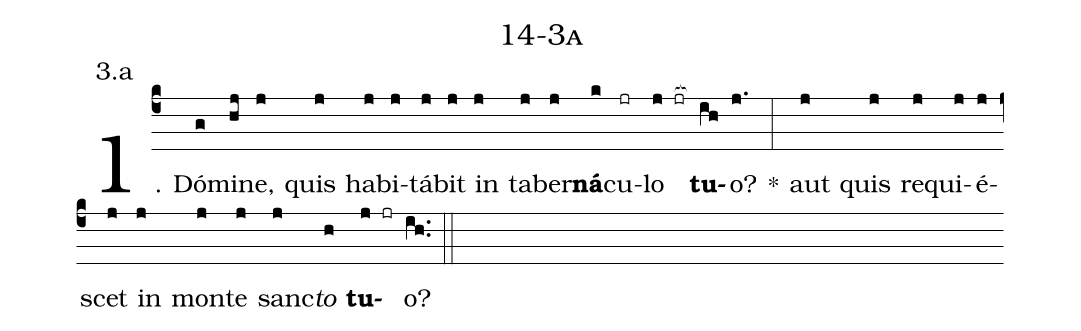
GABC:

name: 14-3a;
annotation: 3.a;
%%
(c4)1. Dó(g)mi(hj)ne,(j) quis(j) ha(j)bi(j)tá(j)bit(j) in(j) ta(j)ber(j)<b>ná</b>(k)cu(jr)lo(j jr[ocb:1{]) <b>tu</b>(ih[ocb:0}])o?(j.) *(:) aut(j) quis(j) re(j)qui(j)é(j)scet(j) in(j) mon(j)te(j) sanc(j)<i>to</i>(h) <b>tu</b>(j jr)o?(ih..) (::)
